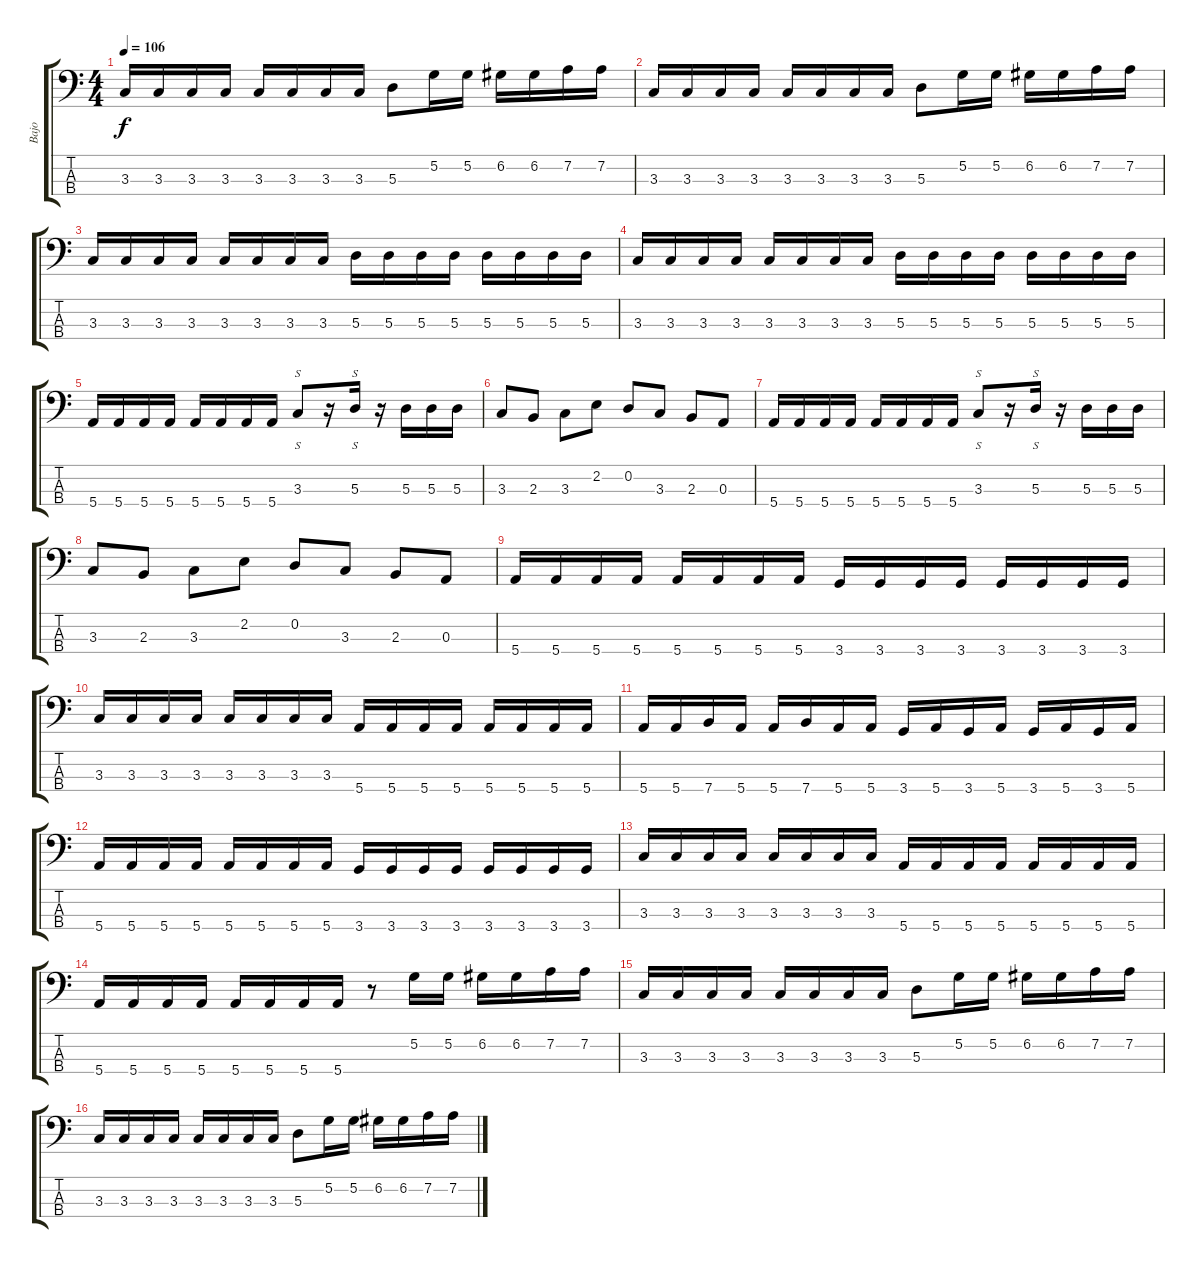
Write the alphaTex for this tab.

\track ("Bajo" "Bajo") {instrument electricbassfinger}
\staff {score tabs}
\tuning (G2 D2 A1 E1) {hide}
\ts (4 4)
\tempo 106
\clef f4
\ks c
3.3.16{dy f} 3.3.16 3.3.16 3.3.16 3.3.16 3.3.16 3.3.16 3.3.16 5.3.8 5.2.16 5.2.16 6.2.16 6.2.16 7.2.16 7.2.16 |
3.3.16 3.3.16 3.3.16 3.3.16 3.3.16 3.3.16 3.3.16 3.3.16 5.3.8 5.2.16 5.2.16 6.2.16 6.2.16 7.2.16 7.2.16 |
3.3.16 3.3.16 3.3.16 3.3.16 3.3.16 3.3.16 3.3.16 3.3.16 5.3.16 5.3.16 5.3.16 5.3.16 5.3.16 5.3.16 5.3.16 5.3.16 |
3.3.16 3.3.16 3.3.16 3.3.16 3.3.16 3.3.16 3.3.16 3.3.16 5.3.16 5.3.16 5.3.16 5.3.16 5.3.16 5.3.16 5.3.16 5.3.16 |
5.4.16 5.4.16 5.4.16 5.4.16 5.4.16 5.4.16 5.4.16 5.4.16 3.3.8{s} r.16 5.3.16{s} r.16 5.3.16 5.3.16 5.3.16 |
3.3.8 2.3.8 3.3.8 2.2.8 0.2.8 3.3.8 2.3.8 0.3.8 |
5.4.16 5.4.16 5.4.16 5.4.16 5.4.16 5.4.16 5.4.16 5.4.16 3.3.8{s} r.16 5.3.16{s} r.16 5.3.16 5.3.16 5.3.16 |
3.3.8 2.3.8 3.3.8 2.2.8 0.2.8 3.3.8 2.3.8 0.3.8 |
5.4.16 5.4.16 5.4.16 5.4.16 5.4.16 5.4.16 5.4.16 5.4.16 3.4.16 3.4.16 3.4.16 3.4.16 3.4.16 3.4.16 3.4.16 3.4.16 |
3.3.16 3.3.16 3.3.16 3.3.16 3.3.16 3.3.16 3.3.16 3.3.16 5.4.16 5.4.16 5.4.16 5.4.16 5.4.16 5.4.16 5.4.16 5.4.16 |
5.4.16 5.4.16 7.4.16 5.4.16 5.4.16 7.4.16 5.4.16 5.4.16 3.4.16 5.4.16 3.4.16 5.4.16 3.4.16 5.4.16 3.4.16 5.4.16 |
5.4.16 5.4.16 5.4.16 5.4.16 5.4.16 5.4.16 5.4.16 5.4.16 3.4.16 3.4.16 3.4.16 3.4.16 3.4.16 3.4.16 3.4.16 3.4.16 |
3.3.16 3.3.16 3.3.16 3.3.16 3.3.16 3.3.16 3.3.16 3.3.16 5.4.16 5.4.16 5.4.16 5.4.16 5.4.16 5.4.16 5.4.16 5.4.16 |
5.4.16 5.4.16 5.4.16 5.4.16 5.4.16 5.4.16 5.4.16 5.4.16 r.8 5.2.16 5.2.16 6.2.16 6.2.16 7.2.16 7.2.16 |
3.3.16 3.3.16 3.3.16 3.3.16 3.3.16 3.3.16 3.3.16 3.3.16 5.3.8 5.2.16 5.2.16 6.2.16 6.2.16 7.2.16 7.2.16 |
3.3.16 3.3.16 3.3.16 3.3.16 3.3.16 3.3.16 3.3.16 3.3.16 5.3.8 5.2.16 5.2.16 6.2.16 6.2.16 7.2.16 7.2.16
